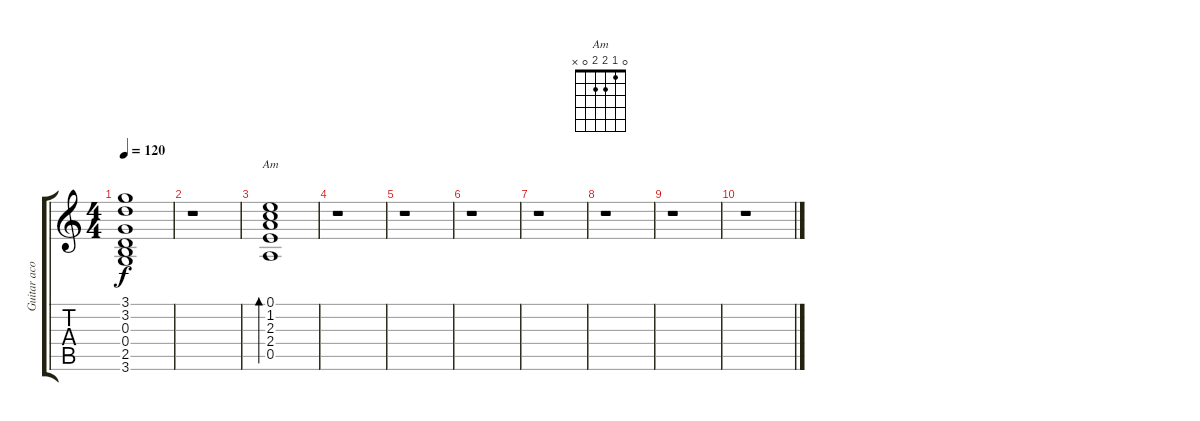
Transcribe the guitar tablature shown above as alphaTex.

\track ("Guitar acoustique" "Guitar aco") {instrument acousticguitarsteel}
\staff {score tabs}
\tuning (E4 B3 G3 D3 A2 E2) {hide}
\chord ("Am" 0 1 2 2 0 x)
\ts (4 4)
\tempo 120
\clef g2
\ks c
(3.1{t} 3.2{t} 0.3{t} 0.4{t} 2.5{t} 3.6{t}).1{dy f} |
r.1 |
(0.1 1.2 2.3 2.4 0.5).1{bd 120 ch "Am"} |
r.1 |
r.1 |
r.1 |
r.1 |
r.1 |
r.1 |
r.1
